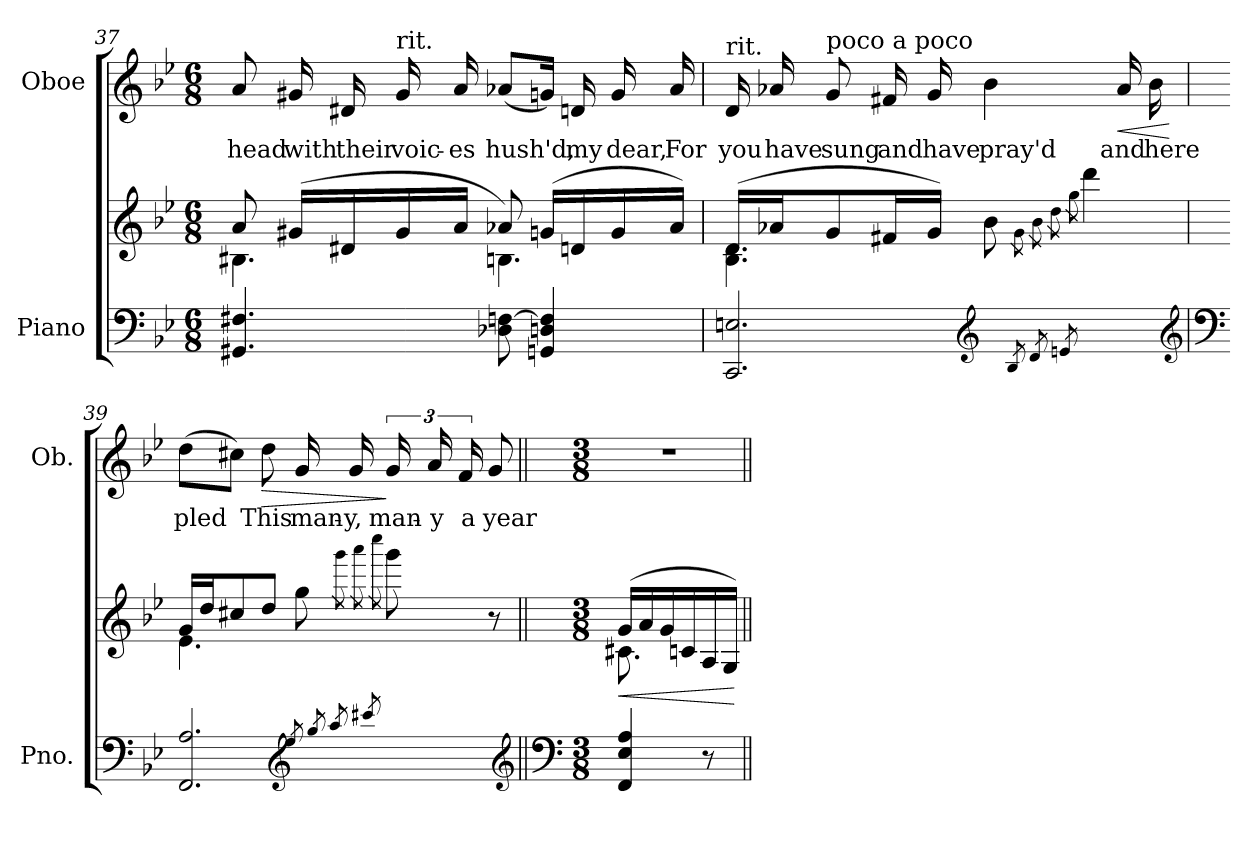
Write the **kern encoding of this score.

**kern	**kern	**dynam	**kern	**text	**dynam
*part2	*part2	*part2	*part1	*part1	*part1
*staff3	*staff2	*staff2/3	*staff1	*staff1	*staff1
*I"Piano	*	*	*I"Oboe	*	*
*I'Pno.	*	*	*I'Ob.	*	*
*clefF4	*clefG2	*	*clefG2	*	*
*k[b-e-]	*k[b-e-]	*	*k[b-e-]	*	*
*M6/8	*M6/8	*	*M6/8	*	*
=37	=37	=37	=37	=37	=37
*	*^	*	*	*	*
!	!	!	!	!	!LO:LY:b	!
4.GG#X/ 4.F#X/	8a/	4.B#X\	.	8a/	head	.
!	!	!	!	!	!LO:LY:b	!
.	(16g#X/LL	.	.	16g#X/	with	.
!	!	!	!	!	!LO:LY:b	!
.	16d#X/	.	.	16d#X/	their	.
!	!	!	!	!LO:TX:a:t=rit.	!	!
!	!	!	!	!	!LO:LY:b	!
.	16g#/	.	.	16g#/	voic-	.
!	!	!	!	!	!LO:LY:b	!
.	16a/JJ	.	.	16a/	-es	.
!	!	!	!	!	!LO:LY:b	!
8D-X\ [8Fn\	8a-X/)	4.Bn\	.	(8a-X/L	hush'd,	.
4GGn/ 4Dn/ 4F/]	(16gn/LL	.	.	16gn/Jk)	.	.
!	!	!	!	!	!LO:LY:b	!
.	16dn/	.	.	16dn/	my	.
!	!	!	!	!	!LO:LY:b	!
.	16g/	.	.	16g/	dear,	.
!	!	!	!	!	!LO:LY:b	!
.	16a-/JJ)	.	.	16a-/	For	.
!!LO:LB:g=z
=38	=38	=38	=38	=38	=38	=38
*^	*	*	*	*	*	*
!	!	!	!	!	!LO:TX:a:t=rit.	!	!
!	!	!	!	!	!	!LO:LY:b	!
2ryy	2.CC/ 2.En/	(16d/LL	4.B-\ 4.d\	.	16d/	you	.
!	!	!	!	!	!	!LO:LY:b	!
.	.	16a-X/J	.	.	16a-X/	have	.
!	!	!	!	!	!LO:TX:a:t=poco a poco	!	!
!	!	!	!	!	!	!LO:LY:b	!
.	.	8g/	.	.	8g/	sung	.
!	!	!	!	!	!	!LO:LY:b	!
.	.	16f#X/L	.	.	16f#X/	and	.
!	!	!	!	!	!	!LO:LY:b	!
.	.	16g/JJ)	.	.	16g/	have	.
*clefG2	*	*	*	*	*	*	*
!	!	!	!	!	!	!LO:LY:b	!
.	.	8b-\	4.ryy	.	4b-\	pray'd	.
.	.	8qg\	.	.	.	.	.
8qB-/L	.	8qb-\	.	.	.	.	.
8qd/	.	8qdd\	.	.	.	.	.
8qen/	.	8qgg\J	.	.	.	.	.
4ryy	.	4ddd\	.	.	.	.	.
!	!	!	!	!	!	!LO:LY:b	!LO:HP:b
.	.	.	.	.	16a-/	and	<
!	!	!	!	!	!	!LO:LY:b	!
.	.	.	.	.	16b-\	here	.
*v	*v	*	*	*	*	*	*
*	*v	*v	*	*	*	*
.	.	.	.	.	[
=39	=39	=39	=39	=39	=39
*clefF4	*	*	*	*	*
*^	*^	*	*	*	*
!	!	!	!	!	!	!LO:LY:b	!
2ryy	2.FF/ 2.A/	16g/LL	4.e-\	.	(8dd\L	pled	.
.	.	16dd/J	.	.	.	.	.
.	.	8cc#X/	.	.	8cc#X\J)	.	.
!	!	!	!	!	!	!LO:LY:b	!LO:HP:b
.	.	8dd/J	.	.	8dd\	This	>
*clefG2	*	*	*	*	*	*	*
!	!	!	!	!	!	!LO:LY:b	!
.	.	8gg\	4.ryy	.	16g/	man-	.
!	!	!	!	!	!	!LO:LY:b	!
.	.	.	.	.	16g/	-y,	.
8qee-/L	.	.	.	.	.	.	.
8qgg/	.	8qggg\	.	.	.	.	.
8qaa/	.	8qaaa\	.	.	.	.	.
8qccc#X/	.	8qcccc\J	.	.	.	.	.
!	!	!	!	!	!	!LO:LY:b	!
4ryy	.	8ggg\	.	.	24g/	man-	]
!	!	!	!	!	!	!LO:LY:b	!
.	.	.	.	.	24a/	-y	.
!	!	!	!	!	!	!LO:LY:b	!
.	.	.	.	.	24f/	a	.
!	!	!	!	!	!	!LO:LY:b	!
.	.	8r	.	.	8g/	year	.
*v	*v	*	*	*	*	*	*
!!LO:LB:g=z
=40||	=40||	=40||	=40||	=40||	=40||	=40||
*clefF4	*	*	*	*	*	*
*M3/8	*M3/8	*	*	*M3/8	*	*
!	!	!	!LO:HP:b	!	!	!
4FF/ 4E-/ 4A/	(16g/LL	8.c#X\	<	4.r	.	.
.	16a/	.	.	.	.	.
.	16g/	.	.	.	.	.
.	16cn/	8.ryy	.	.	.	.
8r	16A/	.	.	.	.	.
.	16G/JJ)	.	.	.	.	.
*	*v	*v	*	*	*	*
.	.	[	.	.	.
=||	=||	=||	=||	=||	=||
*-	*-	*-	*-	*-	*-
